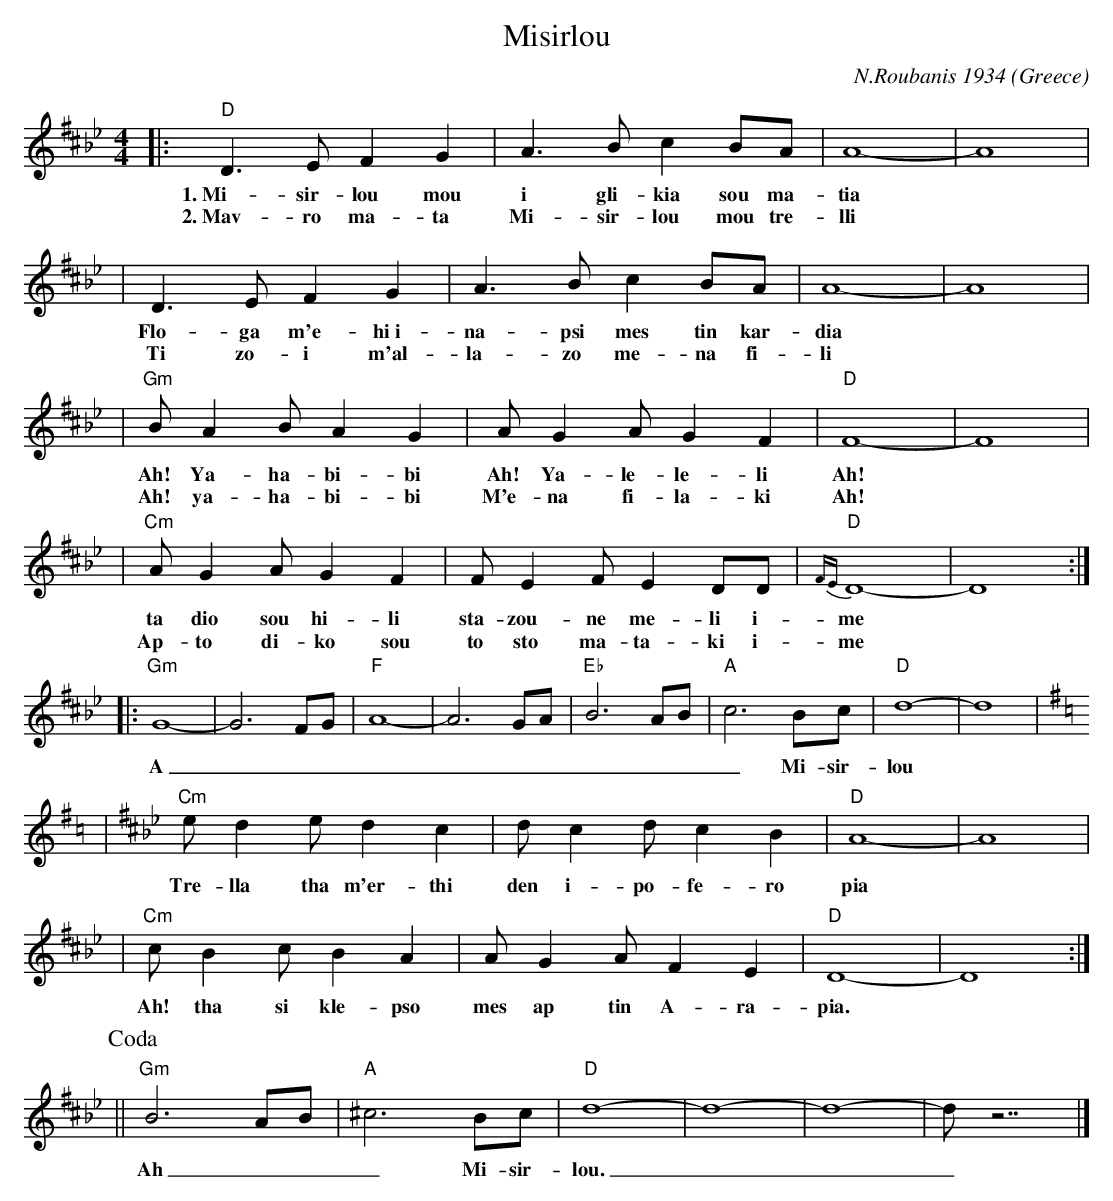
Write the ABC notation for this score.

X:1
T: Misirlou
C: N.Roubanis 1934
O: Greece
M: 4/4
L: 1/8
K: D^c^f_B_e
|: "D"D3 E F2 G2 | A3B c2BA | A8- | A8 |
w: 1.~Mi-sir-lou mou i gli-kia sou ma-tia
w: 2.~Mav-ro ma-ta Mi-sir-lou mou tre-lli
| D3E F2G2 | A3B c2BA | A8- | A8 |
w: Flo-ga m'e-hi~i-na-psi mes tin kar-dia
w: Ti zo-i m'al-la-zo me-na fi-li
| "Gm"BA2B A2G2 | AG2A G2F2 | "D"F8- | F8 |
w: Ah! Ya-ha-bi-bi Ah! Ya-le-le-li Ah!
w: Ah! ya-ha-bi-bi M'e-na fi-la-ki Ah!
| "Cm"AG2A G2F2 | FE2F E2DD | "D"{FE}D8- | D8 :|
w: ta dio sou hi-li sta-zou-ne me-li i-me
w: Ap-to di-ko sou to sto ma-ta-ki i-me
|: "Gm"G8- | G6 FG | "F"A8- | A6 GA | "Eb"B6 AB | "A"c6 Bc | "D"d8- | d8 | [K:D=c]
w: A___________ Mi-sir-lou
K:D^f_B_e
| "Cm"e d2 e d2 c2 | d c2 d c2 B2 | "D"A8- | A8 |
w: Tre-lla tha m'er-thi den i-po-fe-ro pia
| "Cm"c B2 c B2 A2 | A G2 A F2 E2 | "D"D8- | D8 :|
w: Ah! tha si kle-pso mes ap tin A-ra-pia.
P: Coda
|| "Gm"B6 AB | "A"^c6 Bc | "D"d8- | d8- | d8- | d z7 |]
w: Ah___ Mi-sir-lou.___
